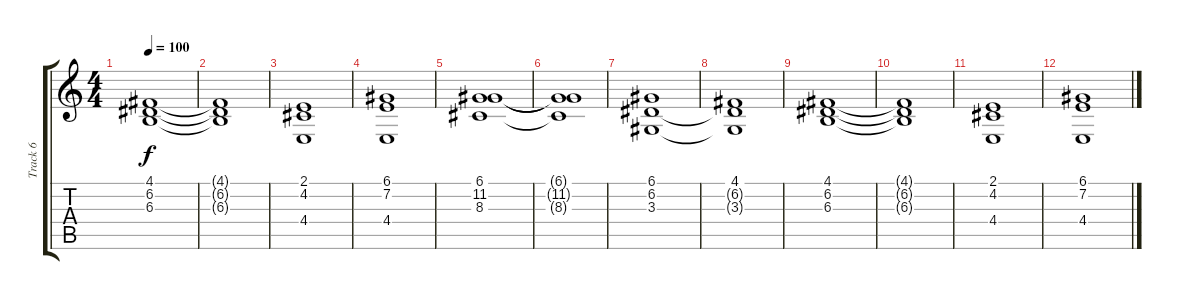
\track ("Track 6" "Track 6") {instrument drawbarorgan}
\staff {score tabs}
\tuning (D4 A3 F3 C3 G2 C2) {hide}
\ts (4 4)
\tempo 100
\clef g2
\ks c
(4.1 6.2 6.3).1{dy f} |
(4.1{t} 6.2{t} 6.3{t}).1 |
(2.1 4.2 4.4).1 |
(6.1 7.2 4.4).1 |
(6.1 11.2 8.3).1 |
(6.1{t} 11.2{t} 8.3{t}).1 |
(6.1 6.2 3.3).1 |
(4.1 6.2{t} 3.3{t}).1 |
(4.1 6.2 6.3).1 |
(4.1{t} 6.2{t} 6.3{t}).1 |
(2.1 4.2 4.4).1 |
(6.1 7.2 4.4).1
